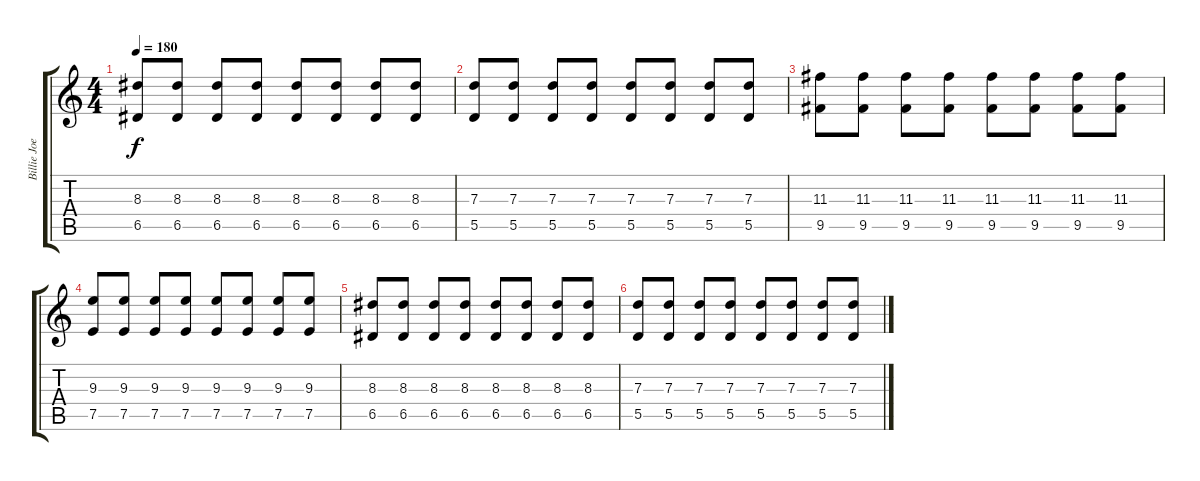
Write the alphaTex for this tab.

\track ("Billie Joe Guitar 2" "Billie Joe") {instrument distortionguitar}
\staff {score tabs}
\tuning (E4 B3 G3 D3 A2 E2) {hide}
\ts (4 4)
\tempo 180
\clef g2
\ks c
(8.3 6.5).8{dy f} (8.3 6.5).8 (8.3 6.5).8 (8.3 6.5).8 (8.3 6.5).8 (8.3 6.5).8 (8.3 6.5).8 (8.3 6.5).8 |
(7.3 5.5).8 (7.3 5.5).8 (7.3 5.5).8 (7.3 5.5).8 (7.3 5.5).8 (7.3 5.5).8 (7.3 5.5).8 (7.3 5.5).8 |
(11.3 9.5).8 (11.3 9.5).8 (11.3 9.5).8 (11.3 9.5).8 (11.3 9.5).8 (11.3 9.5).8 (11.3 9.5).8 (11.3 9.5).8 |
(9.3 7.5).8 (9.3 7.5).8 (9.3 7.5).8 (9.3 7.5).8 (9.3 7.5).8 (9.3 7.5).8 (9.3 7.5).8 (9.3 7.5).8 |
(8.3 6.5).8 (8.3 6.5).8 (8.3 6.5).8 (8.3 6.5).8 (8.3 6.5).8 (8.3 6.5).8 (8.3 6.5).8 (8.3 6.5).8 |
(7.3 5.5).8 (7.3 5.5).8 (7.3 5.5).8 (7.3 5.5).8 (7.3 5.5).8 (7.3 5.5).8 (7.3 5.5).8 (7.3 5.5).8
